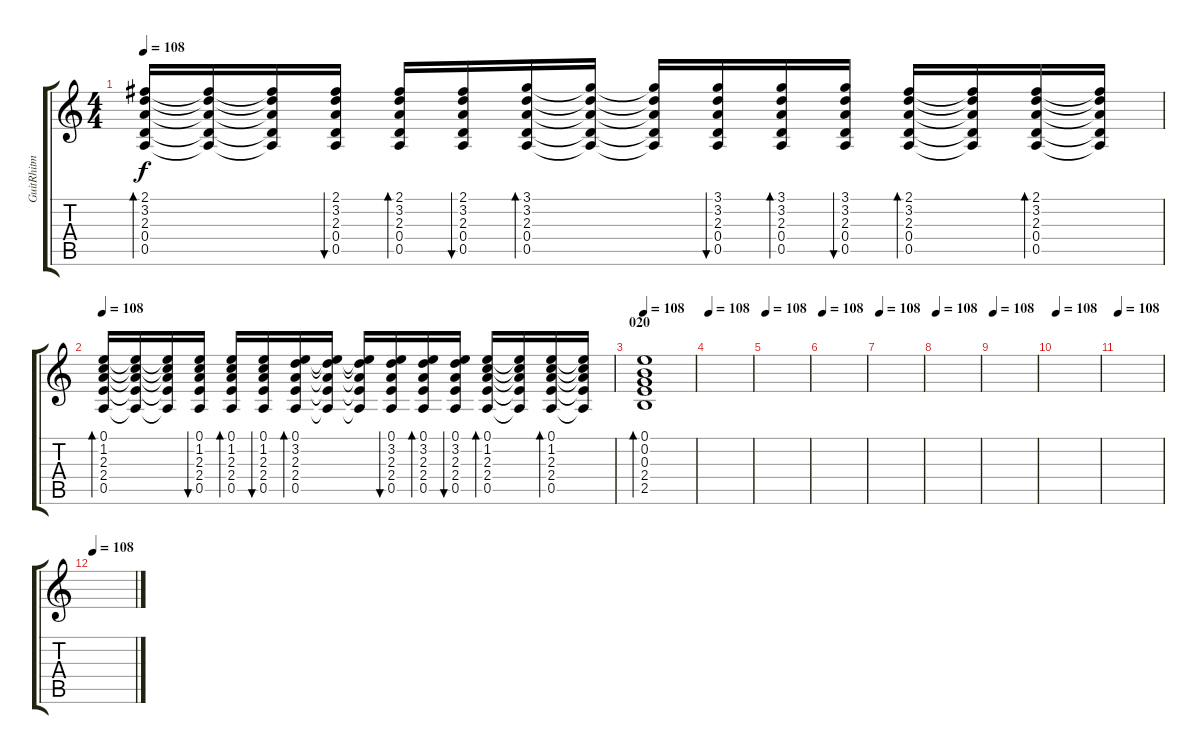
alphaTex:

\track ("GuitRhitm" "GuitRhitm") {instrument acousticguitarsteel}
\staff {score tabs}
\tuning (E4 B3 G3 D3 A2 E2) {hide}
\ts (4 4)
\tempo 108
\clef g2
\ks c
(2.1 3.2 2.3 0.4 0.5).16{bd 60 dy f} (2.1{t} 3.2{t} 2.3{t} 0.4{t} 0.5{t}).16 (2.1{t} 3.2{t} 2.3{t} 0.4{t} 0.5{t}).16 (2.1 3.2 2.3 0.4 0.5).16{bu 60} (2.1 3.2 2.3 0.4 0.5).16{bd 60} (2.1 3.2 2.3 0.4 0.5).16{bu 60} (3.1 3.2 2.3 0.4 0.5).16{bd 60} (3.1{t} 3.2{t} 2.3{t} 0.4{t} 0.5{t}).16 (3.1{t} 3.2{t} 2.3{t} 0.4{t} 0.5{t}).16 (3.1 3.2 2.3 0.4 0.5).16{bu 60} (3.1 3.2 2.3 0.4 0.5).16{bd 60} (3.1 3.2 2.3 0.4 0.5).16{bu 60} (2.1 3.2 2.3 0.4 0.5).16{bd 60} (2.1{t} 3.2{t} 2.3{t} 0.4{t} 0.5{t}).16 (2.1 3.2 2.3 0.4 0.5).16{bd 60} (2.1{t} 3.2{t} 2.3{t} 0.4{t} 0.5{t}).16 |
\tempo 108
(0.1 1.2 2.3 2.4 0.5).16{bd 60} (0.1{t} 1.2{t} 2.3{t} 2.4{t} 0.5{t}).16 (0.1{t} 1.2{t} 2.3{t} 2.4{t} 0.5{t}).16 (0.1 1.2 2.3 2.4 0.5).16{bu 60} (0.1 1.2 2.3 2.4 0.5).16{bd 60} (0.1 1.2 2.3 2.4 0.5).16{bu 60} (0.1 3.2 2.3 2.4 0.5).16{bd 60} (0.1{t} 3.2{t} 2.3{t} 2.4{t} 0.5{t}).16 (0.1{t} 3.2{t} 2.3{t} 2.4{t} 0.5{t}).16 (0.1 3.2 2.3 2.4 0.5).16{bu 60} (0.1 3.2 2.3 2.4 0.5).16{bd 60} (0.1 3.2 2.3 2.4 0.5).16{bu 60} (0.1 1.2 2.3 2.4 0.5).16{bd 60} (0.1{t} 1.2{t} 2.3{t} 2.4{t} 0.5{t}).16 (0.1 1.2 2.3 2.4 0.5).16{bd 60} (0.1{t} 1.2{t} 2.3{t} 2.4{t} 0.5{t}).16 |
\section ("" "020")
\tempo 108
(0.1 0.2 0.3 2.4 2.5).1{bd 60} |
\tempo 108
|
\tempo 108
|
\tempo 108
|
\tempo 108
|
\tempo 108
|
\tempo 108
|
\tempo 108
|
\tempo 108
|
\tempo 108
